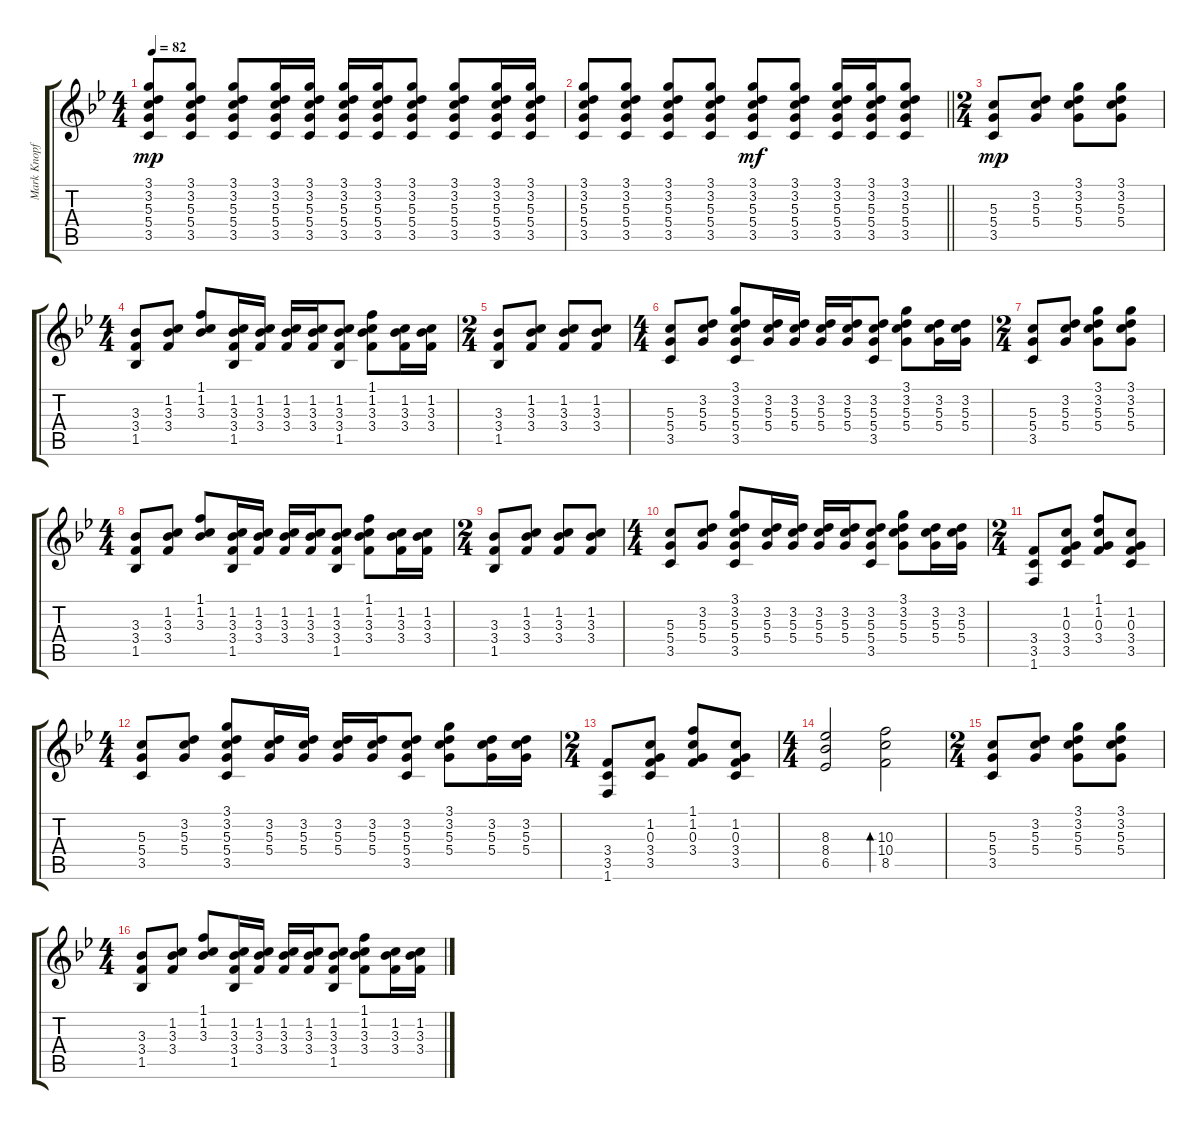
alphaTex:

\track ("Mark Knopfler - Acoustic" "Mark Knopf") {instrument acousticguitarsteel}
\staff {score tabs}
\tuning (E4 B3 G3 D3 A2 E2) {hide}
\ts (4 4)
\tempo 82
\clef g2
\ks bb
(3.1 3.2 5.3 5.4 3.5).8{dy mp} (3.1 3.2 5.3 5.4 3.5).8 (3.1 3.2 5.3 5.4 3.5).8 (3.1 3.2 5.3 5.4 3.5).16 (3.1 3.2 5.3 5.4 3.5).16 (3.1 3.2 5.3 5.4 3.5).16 (3.1 3.2 5.3 5.4 3.5).16 (3.1 3.2 5.3 5.4 3.5).8 (3.1 3.2 5.3 5.4 3.5).8 (3.1 3.2 5.3 5.4 3.5).16 (3.1 3.2 5.3 5.4 3.5).16 |
\barLineRight lightlight
(3.1 3.2 5.3 5.4 3.5).8 (3.1 3.2 5.3 5.4 3.5).8 (3.1 3.2 5.3 5.4 3.5).8 (3.1 3.2 5.3 5.4 3.5).8 (3.1 3.2 5.3 5.4 3.5).8{dy mf} (3.1 3.2 5.3 5.4 3.5).8 (3.1 3.2 5.3 5.4 3.5).16 (3.1 3.2 5.3 5.4 3.5).16 (3.1 3.2 5.3 5.4 3.5).8 |
\ts (2 4)
(5.3 5.4 3.5).8{dy mp} (3.2 5.3 5.4).8 (3.1 3.2 5.3 5.4).8 (3.1 3.2 5.3 5.4).8 |
\ts (4 4)
(3.3 3.4 1.5).8 (1.2 3.3 3.4).8 (1.1 1.2 3.3).8 (1.2 3.3 3.4 1.5).16 (1.2 3.3 3.4).16 (1.2 3.3 3.4).16 (1.2 3.3 3.4).16 (1.2 3.3 3.4 1.5).8 (1.1 1.2 3.3 3.4).8 (1.2 3.3 3.4).16 (1.2 3.3 3.4).16 |
\ts (2 4)
(3.3 3.4 1.5).8 (1.2 3.3 3.4).8 (1.2 3.3 3.4).8 (1.2 3.3 3.4).8 |
\ts (4 4)
(5.3 5.4 3.5).8 (3.2 5.3 5.4).8 (3.1 3.2 5.3 5.4 3.5).8 (3.2 5.3 5.4).16 (3.2 5.3 5.4).16 (3.2 5.3 5.4).16 (3.2 5.3 5.4).16 (3.2 5.3 5.4 3.5).8 (3.1 3.2 5.3 5.4).8 (3.2 5.3 5.4).16 (3.2 5.3 5.4).16 |
\ts (2 4)
(5.3 5.4 3.5).8 (3.2 5.3 5.4).8 (3.1 3.2 5.3 5.4).8 (3.1 3.2 5.3 5.4).8 |
\ts (4 4)
(3.3 3.4 1.5).8 (1.2 3.3 3.4).8 (1.1 1.2 3.3).8 (1.2 3.3 3.4 1.5).16 (1.2 3.3 3.4).16 (1.2 3.3 3.4).16 (1.2 3.3 3.4).16 (1.2 3.3 3.4 1.5).8 (1.1 1.2 3.3 3.4).8 (1.2 3.3 3.4).16 (1.2 3.3 3.4).16 |
\ts (2 4)
(3.3 3.4 1.5).8 (1.2 3.3 3.4).8 (1.2 3.3 3.4).8 (1.2 3.3 3.4).8 |
\ts (4 4)
(5.3 5.4 3.5).8 (3.2 5.3 5.4).8 (3.1 3.2 5.3 5.4 3.5).8 (3.2 5.3 5.4).16 (3.2 5.3 5.4).16 (3.2 5.3 5.4).16 (3.2 5.3 5.4).16 (3.2 5.3 5.4 3.5).8 (3.1 3.2 5.3 5.4).8 (3.2 5.3 5.4).16 (3.2 5.3 5.4).16 |
\ts (2 4)
(3.4 3.5 1.6).8 (1.2 0.3 3.4 3.5).8 (1.1 1.2 0.3 3.4).8 (1.2 0.3 3.4 3.5).8 |
\ts (4 4)
(5.3 5.4 3.5).8 (3.2 5.3 5.4).8 (3.1 3.2 5.3 5.4 3.5).8 (3.2 5.3 5.4).16 (3.2 5.3 5.4).16 (3.2 5.3 5.4).16 (3.2 5.3 5.4).16 (3.2 5.3 5.4 3.5).8 (3.1 3.2 5.3 5.4).8 (3.2 5.3 5.4).16 (3.2 5.3 5.4).16 |
\ts (2 4)
(3.4 3.5 1.6).8 (1.2 0.3 3.4 3.5).8 (1.1 1.2 0.3 3.4).8 (1.2 0.3 3.4 3.5).8 |
\ts (4 4)
(8.3 8.4 6.5).2 (10.3 10.4 8.5).2{bd 30} |
\ts (2 4)
(5.3 5.4 3.5).8 (3.2 5.3 5.4).8 (3.1 3.2 5.3 5.4).8 (3.1 3.2 5.3 5.4).8 |
\ts (4 4)
(3.3 3.4 1.5).8 (1.2 3.3 3.4).8 (1.1 1.2 3.3).8 (1.2 3.3 3.4 1.5).16 (1.2 3.3 3.4).16 (1.2 3.3 3.4).16 (1.2 3.3 3.4).16 (1.2 3.3 3.4 1.5).8 (1.1 1.2 3.3 3.4).8 (1.2 3.3 3.4).16 (1.2 3.3 3.4).16
